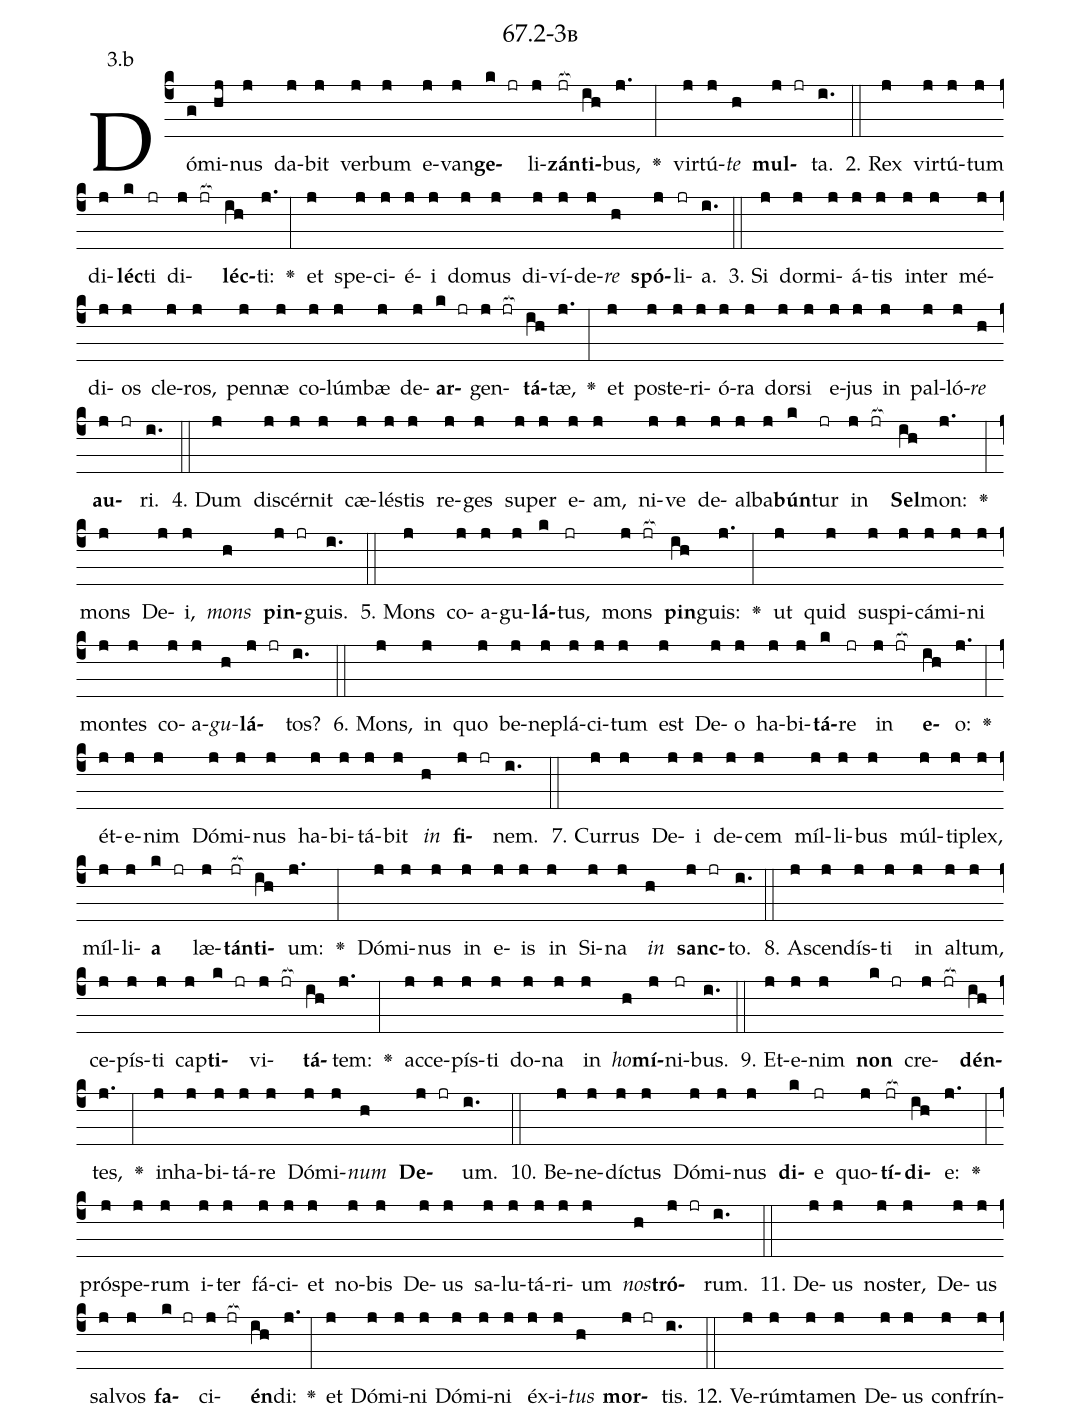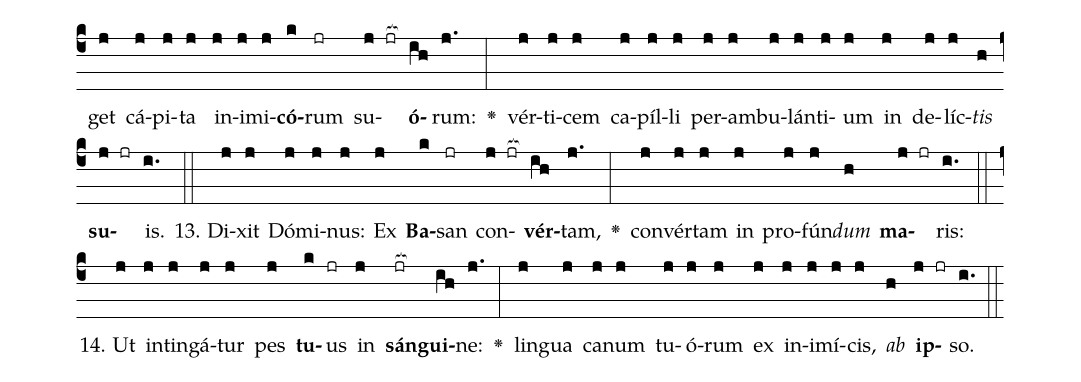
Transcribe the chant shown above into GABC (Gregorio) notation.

name: 67.2-3b;
annotation: 3.b;
%%
(c4)Dó(g)mi(hj)nus(j) da(j)bit(j) ver(j)bum(j) e(j)van(j)<b>ge</b>(k jr)li(j)<b>zán</b>(jr[ocb:1{])<b>ti</b>(ih[ocb:0}])bus,(j.) <v>\greheightstar</v>(:) vir(j)tú(j)<i>te</i>(h) <b>mul</b>(j jr)ta.(i.) (::)
2. Rex(j) vir(j)tú(j)tum(j) di(j)<b>léc</b>(k)ti(jr) di(j jr[ocb:1{])<b>léc</b>(ih[ocb:0}])ti:(j.) <v>\greheightstar</v>(:) et(j) spe(j)ci(j)é(j)i(j) do(j)mus(j) di(j)ví(j)de(j)<i>re</i>(h) <b>spó</b>(j)li(jr)a.(i.) (::)
3. Si(j) dor(j)mi(j)á(j)tis(j) in(j)ter(j) mé(j)di(j)os(j) cle(j)ros,(j) pen(j)næ(j) co(j)lúm(j)bæ(j) de(j)<b>ar</b>(k jr)gen(j jr[ocb:1{])<b>tá</b>(ih[ocb:0}])tæ,(j.) <v>\greheightstar</v>(:) et(j) post(j)e(j)ri(j)ó(j)ra(j) dor(j)si(j) e(j)jus(j) in(j) pal(j)ló(j)<i>re</i>(h) <b>au</b>(j jr)ri.(i.) (::)
4. Dum(j) di(j)scér(j)nit(j) cæ(j)lés(j)tis(j) re(j)ges(j) su(j)per(j) e(j)am,(j) ni(j)ve(j) de(j)al(j)ba(j)<b>bún</b>(k)tur(jr) in(j jr[ocb:1{]) <b>Sel</b>(ih[ocb:0}])mon:(j.) <v>\greheightstar</v>(:) mons(j) De(j)i,(j) <i>mons</i>(h) <b>pin</b>(j jr)guis.(i.) (::)
5. Mons(j) co(j)a(j)gu(j)<b>lá</b>(k)tus,(jr) mons(j jr[ocb:1{]) <b>pin</b>(ih[ocb:0}])guis:(j.) <v>\greheightstar</v>(:) ut(j) quid(j) su(j)spi(j)cá(j)mi(j)ni(j) mon(j)tes(j) co(j)a(j)<i>gu</i>(h)<b>lá</b>(j jr)tos?(i.) (::)
6. Mons,(j) in(j) quo(j) be(j)ne(j)plá(j)ci(j)tum(j) est(j) De(j)o(j) ha(j)bi(j)<b>tá</b>(k)re(jr) in(j jr[ocb:1{]) <b>e</b>(ih[ocb:0}])o:(j.) <v>\greheightstar</v>(:) ét(j)e(j)nim(j) Dó(j)mi(j)nus(j) ha(j)bi(j)tá(j)bit(j) <i>in</i>(h) <b>fi</b>(j jr)nem.(i.) (::)
7. Cur(j)rus(j) De(j)i(j) de(j)cem(j) míl(j)li(j)bus(j) múl(j)ti(j)plex,(j) míl(j)li(j)<b>a</b>(k jr) læ(j)<b>tán</b>(jr[ocb:1{])<b>ti</b>(ih[ocb:0}])um:(j.) <v>\greheightstar</v>(:) Dó(j)mi(j)nus(j) in(j) e(j)is(j) in(j) Si(j)na(j) <i>in</i>(h) <b>sanc</b>(j jr)to.(i.) (::)
8. A(j)scen(j)dís(j)ti(j) in(j) al(j)tum,(j) ce(j)pís(j)ti(j) cap(j)<b>ti</b>(k jr)vi(j jr[ocb:1{])<b>tá</b>(ih[ocb:0}])tem:(j.) <v>\greheightstar</v>(:) ac(j)ce(j)pís(j)ti(j) do(j)na(j) in(j) <i>ho</i>(h)<b>mí</b>(j)ni(jr)bus.(i.) (::)
9. Et(j)e(j)nim(j) <b>non</b>(k jr) cre(j jr[ocb:1{])<b>dén</b>(ih[ocb:0}])tes,(j.) <v>\greheightstar</v>(:) in(j)ha(j)bi(j)tá(j)re(j) Dó(j)mi(j)<i>num</i>(h) <b>De</b>(j jr)um.(i.) (::)
10. Be(j)ne(j)díc(j)tus(j) Dó(j)mi(j)nus(j) <b>di</b>(k)e(jr) quo(j)<b>tí</b>(jr[ocb:1{])<b>di</b>(ih[ocb:0}])e:(j.) <v>\greheightstar</v>(:) pró(j)spe(j)rum(j) i(j)ter(j) fá(j)ci(j)et(j) no(j)bis(j) De(j)us(j) sa(j)lu(j)tá(j)ri(j)um(j) <i>nos</i>(h)<b>tró</b>(j jr)rum.(i.) (::)
11. De(j)us(j) nos(j)ter,(j) De(j)us(j) sal(j)vos(j) <b>fa</b>(k jr)ci(j jr[ocb:1{])<b>én</b>(ih[ocb:0}])di:(j.) <v>\greheightstar</v>(:) et(j) Dó(j)mi(j)ni(j) Dó(j)mi(j)ni(j) éx(j)i(j)<i>tus</i>(h) <b>mor</b>(j jr)tis.(i.) (::)
12. Ve(j)rúm(j)ta(j)men(j) De(j)us(j) con(j)frín(j)get(j) cá(j)pi(j)ta(j) in(j)i(j)mi(j)<b>có</b>(k)rum(jr) su(j jr[ocb:1{])<b>ó</b>(ih[ocb:0}])rum:(j.) <v>\greheightstar</v>(:) vér(j)ti(j)cem(j) ca(j)píl(j)li(j) per(j)am(j)bu(j)lán(j)ti(j)um(j) in(j) de(j)líc(j)<i>tis</i>(h) <b>su</b>(j jr)is.(i.) (::)
13. Di(j)xit(j) Dó(j)mi(j)nus:(j) Ex(j) <b>Ba</b>(k)san(jr) con(j jr[ocb:1{])<b>vér</b>(ih[ocb:0}])tam,(j.) <v>\greheightstar</v>(:) con(j)vér(j)tam(j) in(j) pro(j)fún(j)<i>dum</i>(h) <b>ma</b>(j jr)ris:(i.) (::)
14. Ut(j) in(j)tin(j)gá(j)tur(j) pes(j) <b>tu</b>(k)us(jr) in(j) <b>sán</b>(jr[ocb:1{])<b>gui</b>(ih[ocb:0}])ne:(j.) <v>\greheightstar</v>(:) lin(j)gua(j) ca(j)num(j) tu(j)ó(j)rum(j) ex(j) in(j)i(j)mí(j)cis,(j) <i>ab</i>(h) <b>ip</b>(j jr)so.(i.) (::)
